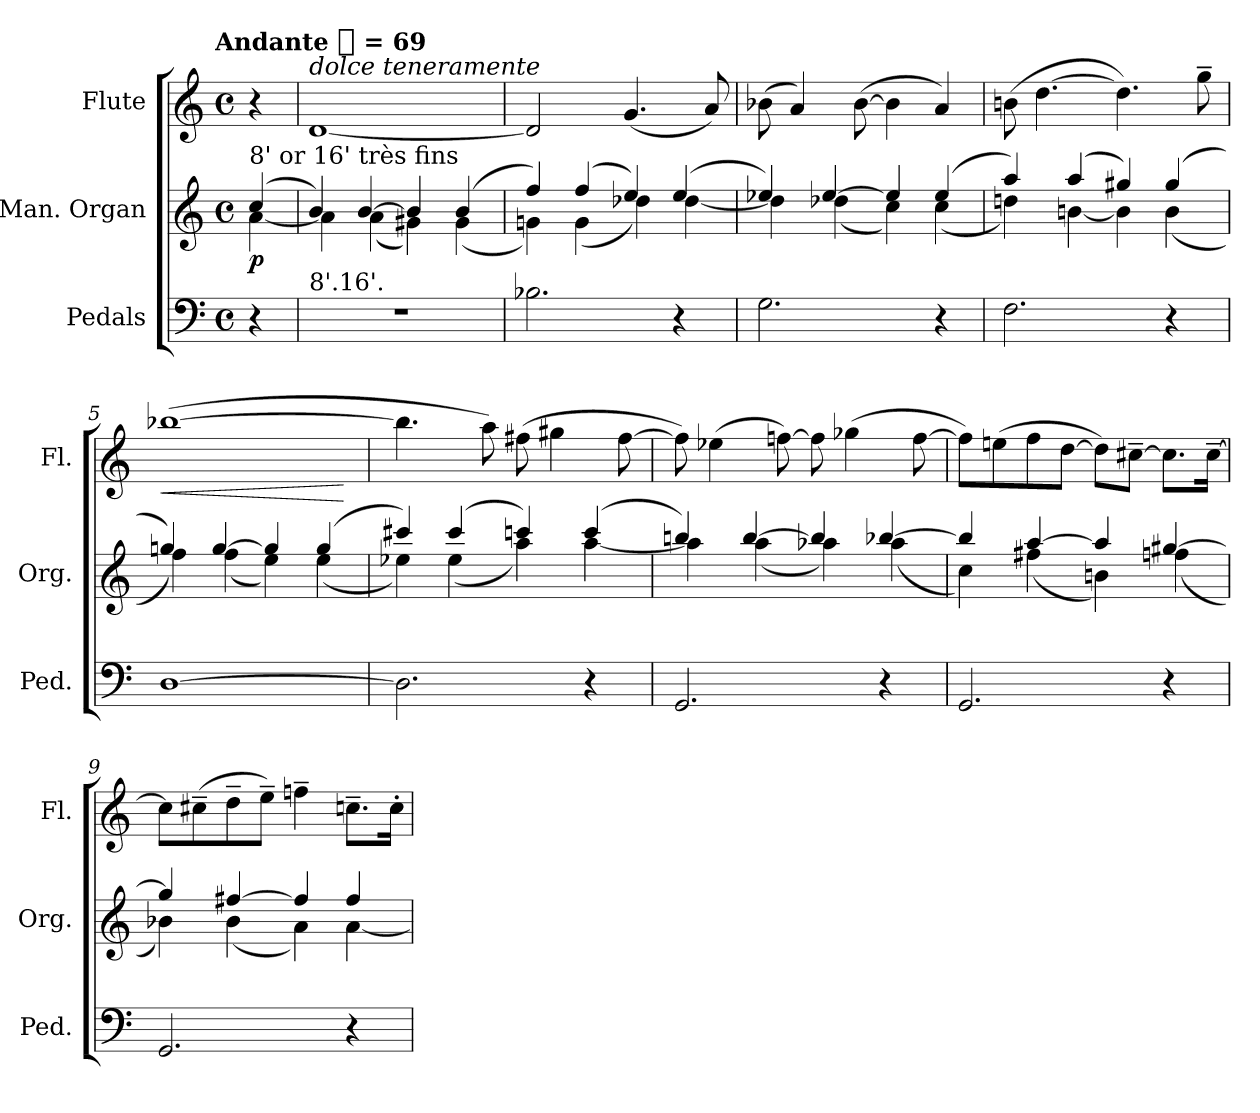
**kern	**kern	**dynam	**kern	**dynam
*part3	*part2	*part2	*part1	*part1
*staff3	*staff2	*staff2	*staff1	*staff1
*I"Pedals	*I"Man. Organ	*	*I"Flute	*
*I'Ped.	*I'Org.	*	*I'Fl.	*
*clefF4	*clefG2	*	*clefG2	*
*k[]	*k[]	*	*k[]	*
*C:	*C:	*	*C:	*
!!LO:TX:omd:t=Andante [quarter] = 69
*M4/4	*M4/4	*	*M4/4	*
*met(c)	*met(c)	*	*met(c)	*
*MM69	*MM69	*	*MM69	*
=	=	=	=	=
*	*^	*	*	*
!	!LO:TX:a:t=8' or 16' très fins	!	!	!	!
4r	(4cc	[4a	p	4r	.
=1	=1	=1	=1	=1	=1
!	!	!	!	!LO:TX:a:i:t=dolce teneramente	!
!LO:TX:a:t=8'.16'.	!	!	!	!	!
1r	4b)	4a]	.	[1d	.
.	[4b	(4a	.	.	.
.	4b]	4g#X)	.	.	.
.	(4b	(4g#	.	.	.
=2	=2	=2	=2	=2	=2
2.B-X	4ff)	4gn)	.	2d]	.
.	(4ff	(4g	.	.	.
.	4ee)	4dd-X)	.	(>4.g	.
4r	(4ee	[4dd-	.	.	.
.	.	.	.	8a)	.
=3	=3	=3	=3	=3	=3
2.G	4ee-X)	4dd-]	.	(8b-X	.
.	.	.	.	4a)	.
.	[4ee-	(4dd-X	.	.	.
.	.	.	.	([8b-	.
.	4ee-]	4cc)	.	4b-]	.
4r	(4ee-	(4cc	.	4a)	.
=4	=4	=4	=4	=4	=4
2.F	4aa)	4ddn)	.	(8bn	.
.	.	.	.	[4.dd	.
.	(4aa	[4bn	.	.	.
.	4gg#X)	4b]	.	4.dd])	.
4r	(4gg#	(4b	.	.	.
.	.	.	.	8gg~	.
=5	=5	=5	=5	=5	=5
!	!	!	!	!	!LO:HP:b
[1D	4ggn)	4ff)	.	([1bb-X	<
.	[4gg	(4ff	.	.	.
.	4gg]	4ee)	.	.	.
.	(4gg	(4ee	.	.	.
*	*v	*v	*	*	*
.	.	.	.	[
=6	=6	=6	=6	=6
*	*^	*	*	*
2.D]	4ccc#X)	4ee-X)	.	4.bb-]	.
.	(4ccc#	(4ee-	.	.	.
.	.	.	.	8aa)	.
.	4cccn)	4aa)	.	(8ff#X	.
.	.	.	.	4gg#X	.
4r	(4ccc	[4aa	.	.	.
.	.	.	.	[8ff#	.
=7	=7	=7	=7	=7	=7
2.GG	4bbn)	4aa]	.	8ff#])	.
.	.	.	.	(4ee-X	.
.	[4bb	(4aa	.	.	.
.	.	.	.	[8ffn)	.
.	4bb]	4aa-X)	.	8ff]	.
.	.	.	.	(4gg-X	.
4r	[4bb-X	(4aa-	.	.	.
.	.	.	.	[8ff	.
=8	=8	=8	=8	=8	=8
2.GG	4bb-]	4cc)	.	8ffL])	.
.	.	.	.	(8een	.
.	[4aa	(4ff#X	.	8ff	.
.	.	.	.	[8ddJ	.
.	4aa]	4bn)	.	8ddL])	.
.	.	.	.	[8cc#X~J	.
4r	[4gg#X	(4ffn	.	8.cc#L]	.
.	.	.	.	[16cc#~Jk	.
=9	=9	=9	=9	=9	=9
2.GG	4gg#]	4b-X)	.	8cc#L]	.
.	.	.	.	(8cc#X~	.
.	[4ff#X	(4b-	.	8dd~	.
.	.	.	.	8ee~J)	.
.	4ff#]	4a)	.	4ffn~	.
4r	4ff#i	[4a	.	8.ccn~L	.
.	.	.	.	16cc'Jk	.
*	*v	*v	*	*	*
=	=	=	=	=
*-	*-	*-	*-	*-
